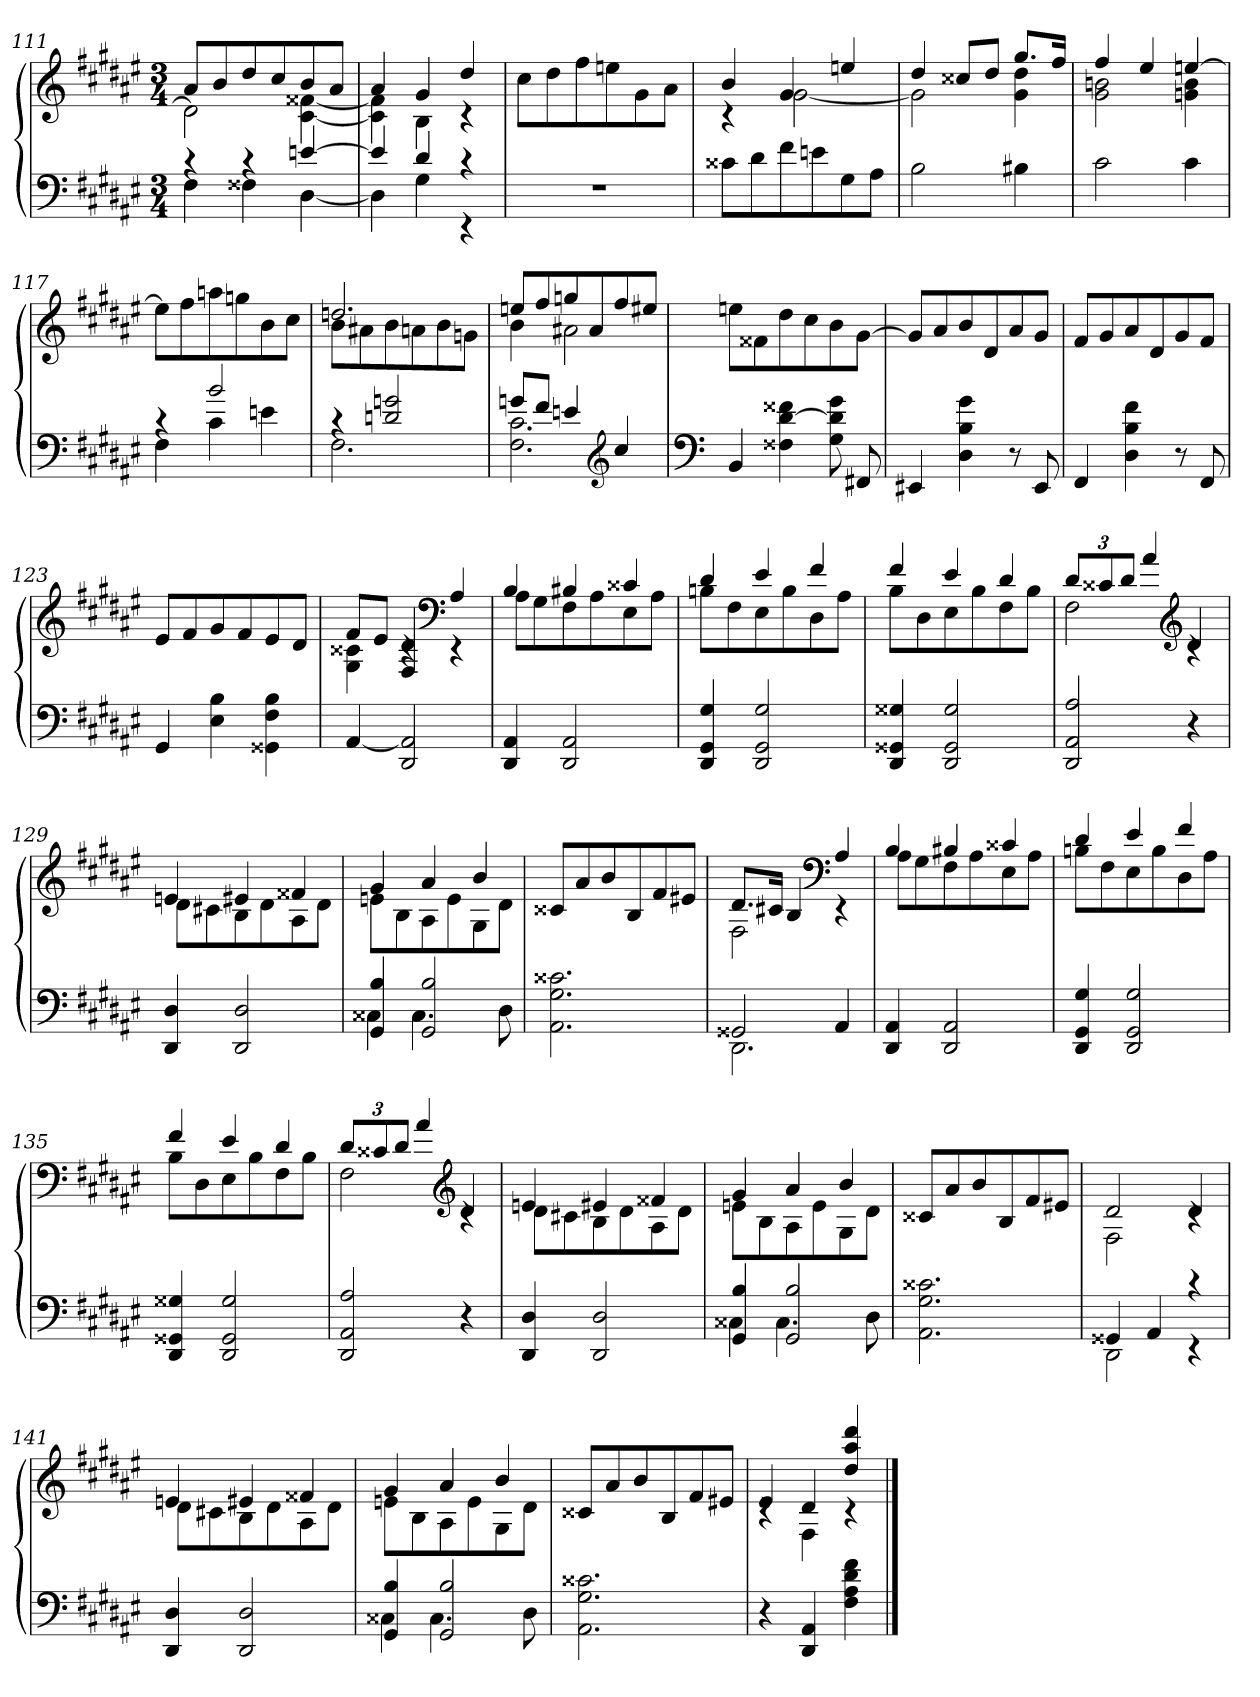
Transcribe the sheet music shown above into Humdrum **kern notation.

**kern	**kern
*part1	*part1
*staff2	*staff1
*clefF4	*clefG2
*k[f#c#g#d#a#e#]	*k[f#c#g#d#a#e#]
*M3/4	*M3/4
=111	=111
*^	*^
4rc	4F#	8a#L	2d#]
.	.	8b	.
4rc	4F##X	8dd#	.
.	.	8cc#	.
[4en	[4D#	8b	[4c# [4f##X
.	.	8a#J	.
=112	=112	=112	=112
4e]	4D#]	4a#	4c#] 4f##]
4d#	4G#	4g#	4B
4rc	4rEE	4dd#	4rc
*v	*v	*	*
*	*v	*v
=113	=113
2.r	8cc#L
.	8dd#
.	8ff#
.	8een
.	8g#
.	8a#J
=114	=114
*	*^
8c##XL	4b	4rc
8d#	.	.
8f#	4g#	[2g#
8en	.	.
8G#	4een	.
8A#J	.	.
=115	=115	=115
2B	4dd#	2g#]
.	8cc##XL	.
.	8dd#J	.
4B#X	8.gg#L	4g# 4dd#
.	16ff#Jk	.
=116	=116	=116
2c#	4ff#	2g# 2bn
.	4ee#	.
4c#	[4een	4gn 4b
*	*v	*v
=117	=117
*^	*
4rc	4F#	8eeL]
.	.	8ff#
2b	4c#	8aan
.	.	8ggn
.	4en	8b
.	.	8cc#J
=118	=118	=118
*	*	*^
4rc	2.F#	2.ddn	8bL
.	.	.	8a#X
2dn 2gn	.	.	8b
.	.	.	8an
.	.	.	8b
.	.	.	8gnJ
=119	=119	=119	=119
8gnL	2.F# 2.c#	8eenL	4b
8f#J	.	8ff#	.
4en	.	8ggn	2a#X
.	.	8a#	.
*clefG2	*	*	*
4cc#	.	8ff#	.
.	.	8ee#XJ	.
*v	*v	*	*
*	*v	*v
=120	=120
*clefF4	*
4BB	8eenL
.	8f##X
4F##X [4d# 4f##X	8dd#
.	8cc#
8G# 8d#] 8g#	8b
8FF#X	[8g#J
=121	=121
4EE#X	8g#L]
.	8a#
4D# 4B 4g#	8b
.	8d#
8r	8a#
8EE#	8g#J
=122	=122
4FF#	8f#L
.	8g#
4D# 4B 4f#	8a#
.	8d#
8r	8g#
8FF#	8f#J
=123	=123
4GG#	8e#L
.	8f#
4E# 4B	8g#
.	8f#
4GG##X 4F# 4B	8e#
.	8d#J
=124	=124
*	*^
[4AA#	8f#L	4G# 4c##X
.	8e#J	.
2DD# 2AA#]	4F# 4d#	4rc
*	*clefF4	*
.	4A#	4rEE
=125	=125	=125
4DD# 4AA#	4B	8A#L
.	.	8G#
2DD# 2AA#	4B#X	8F#
.	.	8A#
.	4c##X	8E#
.	.	8A#J
=126	=126	=126
4DD# 4GG# 4G#	4d#	8BnL
.	.	8F#
2DD# 2GG# 2G#	4e#	8E#
.	.	8B
.	4f#	8D#
.	.	8A#J
=127	=127	=127
4DD# 4GG##X 4G##X	4f#	8BL
.	.	8D#
2DD# 2GG## 2G##	4e#	8E#
.	.	8B
.	4d#	8F#
.	.	8BJ
=128	=128	=128
2DD# 2AA# 2A#	12d#L	2F#
.	12c##X	.
.	12d#J	.
.	4a#	.
*	*clefG2	*
4r	4d#	4rc
=129	=129	=129
4DD# 4D#	4en	8d#L
.	.	8c#X
2DD# 2D#	4e#X	8B
.	.	8d#
.	4f##X	8A#
.	.	8d#J
=130	=130	=130
*^	*	*
4GG# 4B	4C##X	4g#	8enL
.	.	.	8B
2GG# 2B	4.C##	4a#	8A#
.	.	.	8e
.	.	4b	8G#
.	8D#	.	8d#J
*v	*v	*	*
*	*v	*v
=131	=131
2.AA# 2.G# 2.c##X	8c##XL
.	8a#
.	8b
.	8B
.	8f#
.	8e#XJ
=132	=132
*^	*^
2GG##X	2.DD#	8.d#L	2F#
.	.	16c#XJk	.
.	.	4B	.
*	*	*clefF4	*
4AA#	.	4A#	4rEE
*v	*v	*	*
=133	=133	=133
4DD# 4AA#	4B	8A#L
.	.	8G#
2DD# 2AA#	4B#X	8F#
.	.	8A#
.	4c##X	8E#
.	.	8A#J
=134	=134	=134
4DD# 4GG# 4G#	4d#	8BnL
.	.	8F#
2DD# 2GG# 2G#	4e#	8E#
.	.	8B
.	4f#	8D#
.	.	8A#J
=135	=135	=135
4DD# 4GG##X 4G##X	4f#	8BL
.	.	8D#
2DD# 2GG## 2G##	4e#	8E#
.	.	8B
.	4d#	8F#
.	.	8BJ
=136	=136	=136
2DD# 2AA# 2A#	12d#L	2F#
.	12c##X	.
.	12d#J	.
.	4a#	.
*	*clefG2	*
4r	4d#	4rc
=137	=137	=137
4DD# 4D#	4en	8d#L
.	.	8c#X
2DD# 2D#	4e#X	8B
.	.	8d#
.	4f##X	8A#
.	.	8d#J
=138	=138	=138
*^	*	*
4GG# 4B	4C##X	4g#	8enL
.	.	.	8B
2GG# 2B	4.C##	4a#	8A#
.	.	.	8e
.	.	4b	8G#
.	8D#	.	8d#J
*v	*v	*	*
*	*v	*v
=139	=139
2.AA# 2.G# 2.c##X	8c##XL
.	8a#
.	8b
.	8B
.	8f#
.	8e#XJ
=140	=140
*^	*^
4GG##X	2DD#	2d#	2F#
4AA#	.	.	.
4rc	4rEE	4d#	4rc
*v	*v	*	*
=141	=141	=141
4DD# 4D#	4en	8d#L
.	.	8c#X
2DD# 2D#	4e#X	8B
.	.	8d#
.	4f##X	8A#
.	.	8d#J
=142	=142	=142
*^	*	*
4GG# 4B	4C##X	4g#	8enL
.	.	.	8B
2GG# 2B	4.C##	4a#	8A#
.	.	.	8e
.	.	4b	8G#
.	8D#	.	8d#J
*v	*v	*	*
*	*v	*v
=143	=143
2.AA# 2.G# 2.c##X	8c##XL
.	8a#
.	8b
.	8B
.	8f#
.	8e#XJ
=144	=144
*	*^
4r	4e#	4rc
4DD# 4AA#	4d#	4F#
4F# 4A# 4d# 4f#	4dd# 4aa# 4ddd#	4rc
*	*v	*v
==	==
*-	*-
